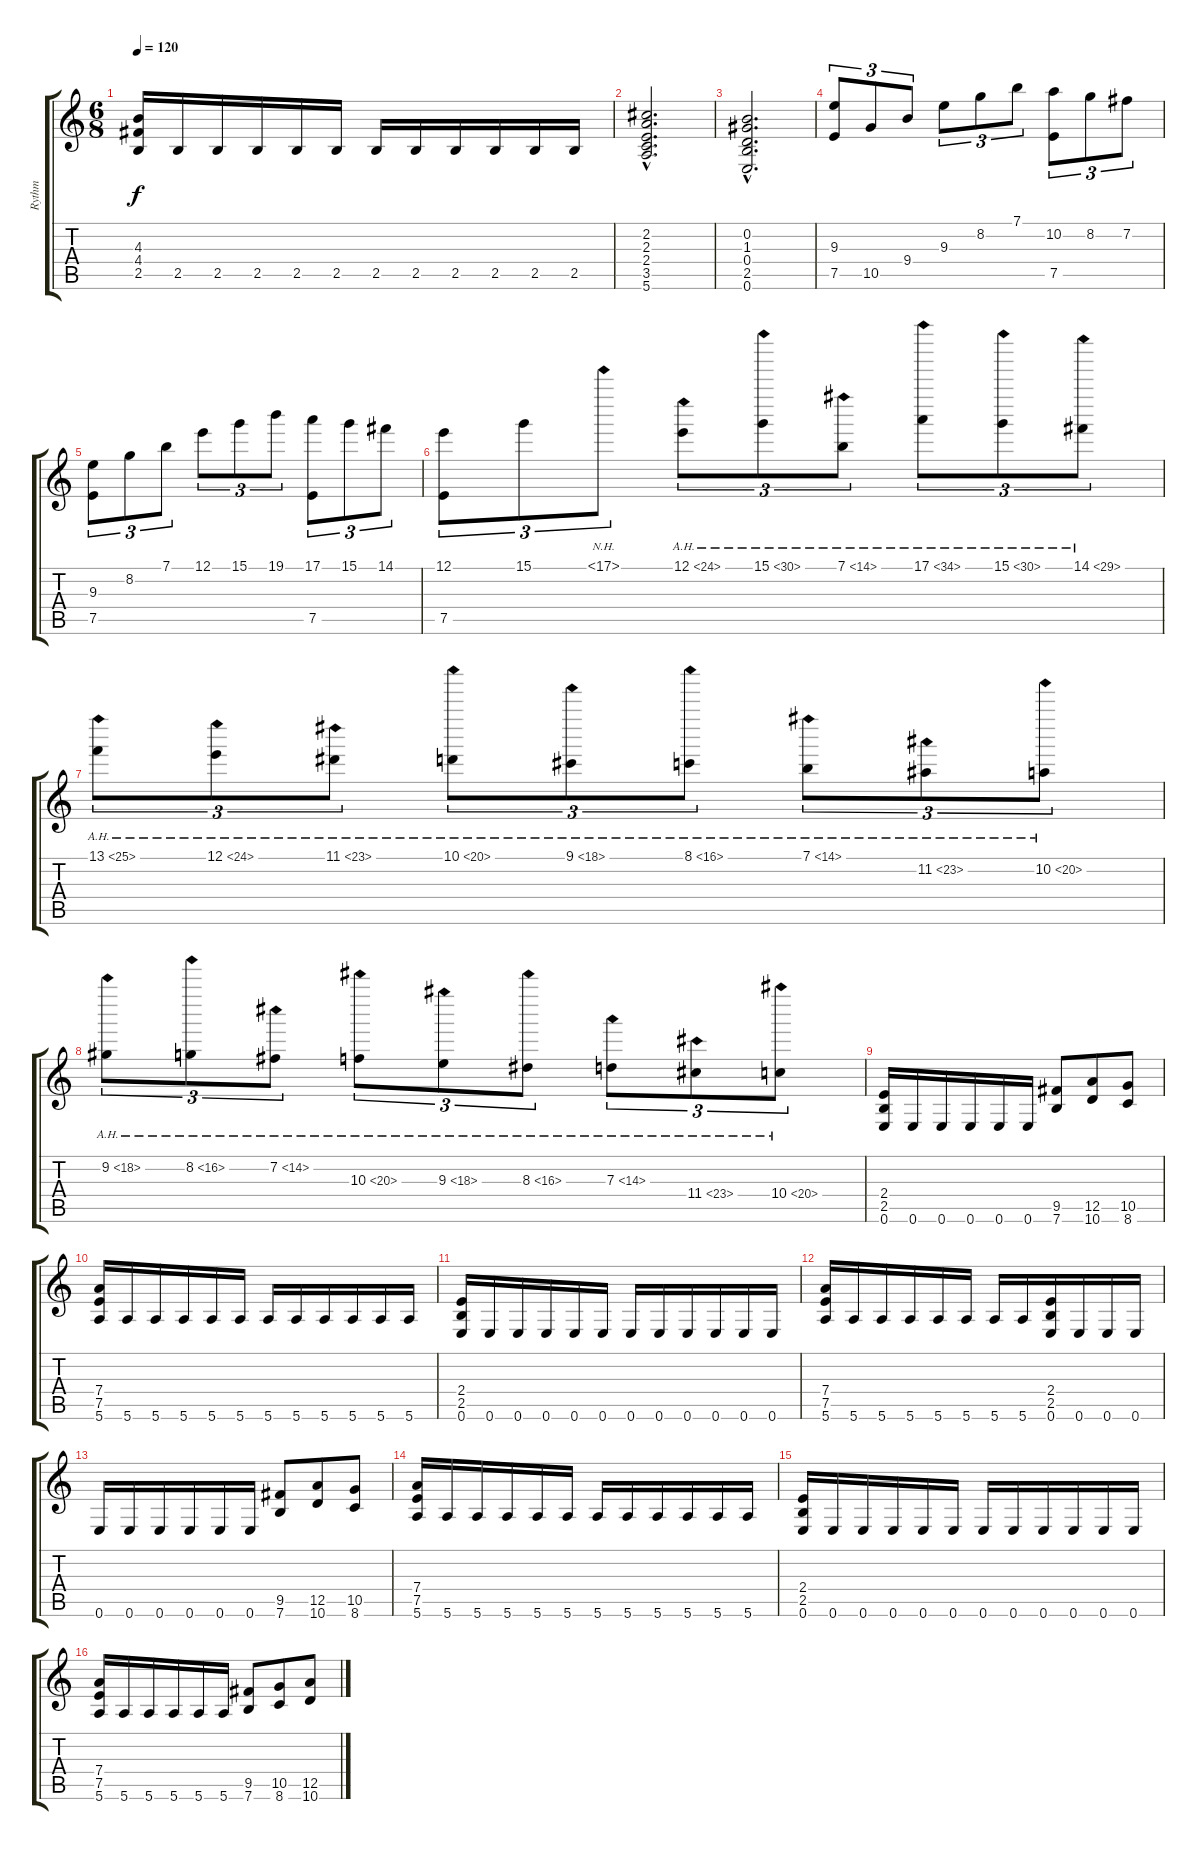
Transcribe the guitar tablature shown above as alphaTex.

\track ("Rythm" "Rythm") {instrument distortionguitar}
\staff {score tabs}
\tuning (E4 B3 G3 D3 A2 E2) {hide}
\ts (6 8)
\tempo 120
\clef g2
\ks c
(4.3 4.4 2.5).16{dy f} 2.5.16 2.5.16 2.5.16 2.5.16 2.5.16 2.5.16 2.5.16 2.5.16 2.5.16 2.5.16 2.5.16 |
(2.2{hac} 2.3{hac} 2.4{hac} 3.5{hac} 5.6{hac}).2{d} |
(0.2{hac} 1.3{hac} 0.4{hac} 2.5{hac} 0.6{hac}).2{d} |
(9.3 7.5).8{tu (3 2)} 10.5.8{tu (3 2)} 9.4.8{tu (3 2)} 9.3.8{tu (3 2)} 8.2.8{tu (3 2)} 7.1.8{tu (3 2)} (10.2 7.5).8{tu (3 2)} 8.2.8{tu (3 2)} 7.2.8{tu (3 2)} |
(9.3 7.5).8{tu (3 2)} 8.2.8{tu (3 2)} 7.1.8{tu (3 2)} 12.1.8{tu (3 2)} 15.1.8{tu (3 2)} 19.1.8{tu (3 2)} (17.1 7.5).8{tu (3 2)} 15.1.8{tu (3 2)} 14.1.8{tu (3 2)} |
(12.1 7.5).8{tu (3 2)} 15.1.8{tu (3 2)} 17.1{nh}.8{tu (3 2)} 12.1{ah 12}.8{tu (3 2)} 15.1{ah 15}.8{tu (3 2)} 7.1{ah 7}.8{tu (3 2)} 17.1{ah 17}.8{tu (3 2)} 15.1{ah 15}.8{tu (3 2)} 14.1{ah 15}.8{tu (3 2)} |
13.1{ah 12}.8{tu (3 2)} 12.1{ah 12}.8{tu (3 2)} 11.1{ah 12}.8{tu (3 2)} 10.1{ah 10}.8{tu (3 2)} 9.1{ah 9}.8{tu (3 2)} 8.1{ah 8}.8{tu (3 2)} 7.1{ah 7}.8{tu (3 2)} 11.2{ah 12}.8{tu (3 2)} 10.2{ah 10}.8{tu (3 2)} |
9.2{ah 9}.8{tu (3 2)} 8.2{ah 8}.8{tu (3 2)} 7.2{ah 7}.8{tu (3 2)} 10.3{ah 10}.8{tu (3 2)} 9.3{ah 9}.8{tu (3 2)} 8.3{ah 8}.8{tu (3 2)} 7.3{ah 7}.8{tu (3 2)} 11.4{ah 12}.8{tu (3 2)} 10.4{ah 10}.8{tu (3 2)} |
(2.4 2.5 0.6).16 0.6.16 0.6.16 0.6.16 0.6.16 0.6.16 (9.5 7.6).8 (12.5 10.6).8 (10.5 8.6).8 |
(7.4 7.5 5.6).16 5.6.16 5.6.16 5.6.16 5.6.16 5.6.16 5.6.16 5.6.16 5.6.16 5.6.16 5.6.16 5.6.16 |
(2.4 2.5 0.6).16 0.6.16 0.6.16 0.6.16 0.6.16 0.6.16 0.6.16 0.6.16 0.6.16 0.6.16 0.6.16 0.6.16 |
(7.4 7.5 5.6).16 5.6.16 5.6.16 5.6.16 5.6.16 5.6.16 5.6.16 5.6.16 (2.4 2.5 0.6).16 0.6.16 0.6.16 0.6.16 |
0.6.16 0.6.16 0.6.16 0.6.16 0.6.16 0.6.16 (9.5 7.6).8 (12.5 10.6).8 (10.5 8.6).8 |
(7.4 7.5 5.6).16 5.6.16 5.6.16 5.6.16 5.6.16 5.6.16 5.6.16 5.6.16 5.6.16 5.6.16 5.6.16 5.6.16 |
(2.4 2.5 0.6).16 0.6.16 0.6.16 0.6.16 0.6.16 0.6.16 0.6.16 0.6.16 0.6.16 0.6.16 0.6.16 0.6.16 |
(7.4 7.5 5.6).16 5.6.16 5.6.16 5.6.16 5.6.16 5.6.16 (9.5 7.6).8 (10.5 8.6).8 (12.5 10.6).8
